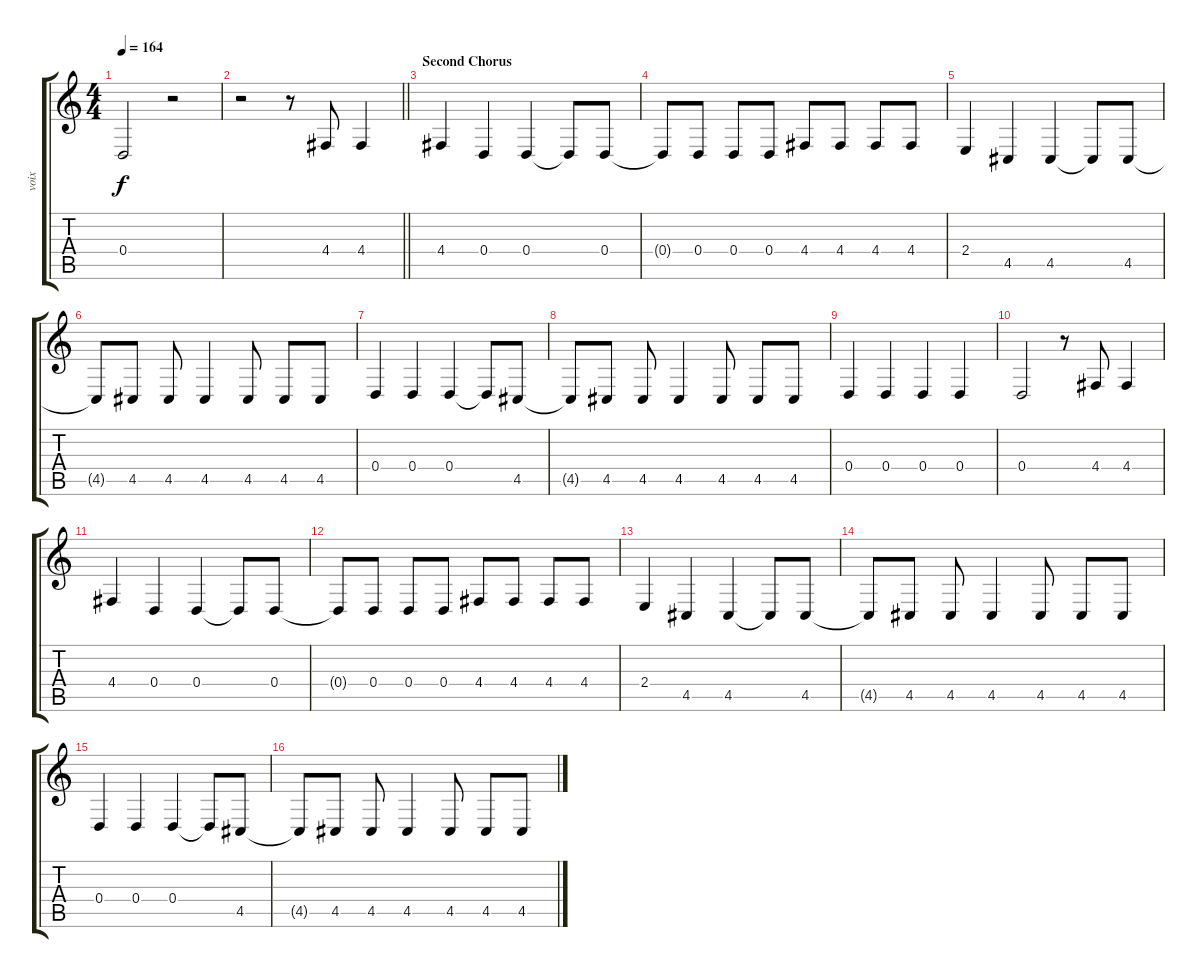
\track ("voix" "voix") {instrument lead8bassandlead}
\staff {score tabs}
\tuning (E4 B3 G3 D3 A2 E2) {hide}
\ts (4 4)
\tempo 164
\clef g2
\ks c
0.4.2{dy f} r.2 |
\barLineRight lightlight
r.2 r.8 4.4.8 4.4.4 |
\section ("" "Second Chorus")
4.4.4 0.4.4 0.4.4 0.4{t}.8 0.4.8 |
0.4{t}.8 0.4.8 0.4.8 0.4.8 4.4.8 4.4.8 4.4.8 4.4.8 |
2.4.4 4.5.4 4.5.4 4.5{t}.8 4.5.8 |
4.5{t}.8 4.5.8 4.5.8 4.5.4 4.5.8 4.5.8 4.5.8 |
0.4.4 0.4.4 0.4.4 0.4{t}.8 4.5.8 |
4.5{t}.8 4.5.8 4.5.8 4.5.4 4.5.8 4.5.8 4.5.8 |
0.4.4 0.4.4 0.4.4 0.4.4 |
0.4.2 r.8 4.4.8 4.4.4 |
4.4.4 0.4.4 0.4.4 0.4{t}.8 0.4.8 |
0.4{t}.8 0.4.8 0.4.8 0.4.8 4.4.8 4.4.8 4.4.8 4.4.8 |
2.4.4 4.5.4 4.5.4 4.5{t}.8 4.5.8 |
4.5{t}.8 4.5.8 4.5.8 4.5.4 4.5.8 4.5.8 4.5.8 |
0.4.4 0.4.4 0.4.4 0.4{t}.8 4.5.8 |
4.5{t}.8 4.5.8 4.5.8 4.5.4 4.5.8 4.5.8 4.5.8
